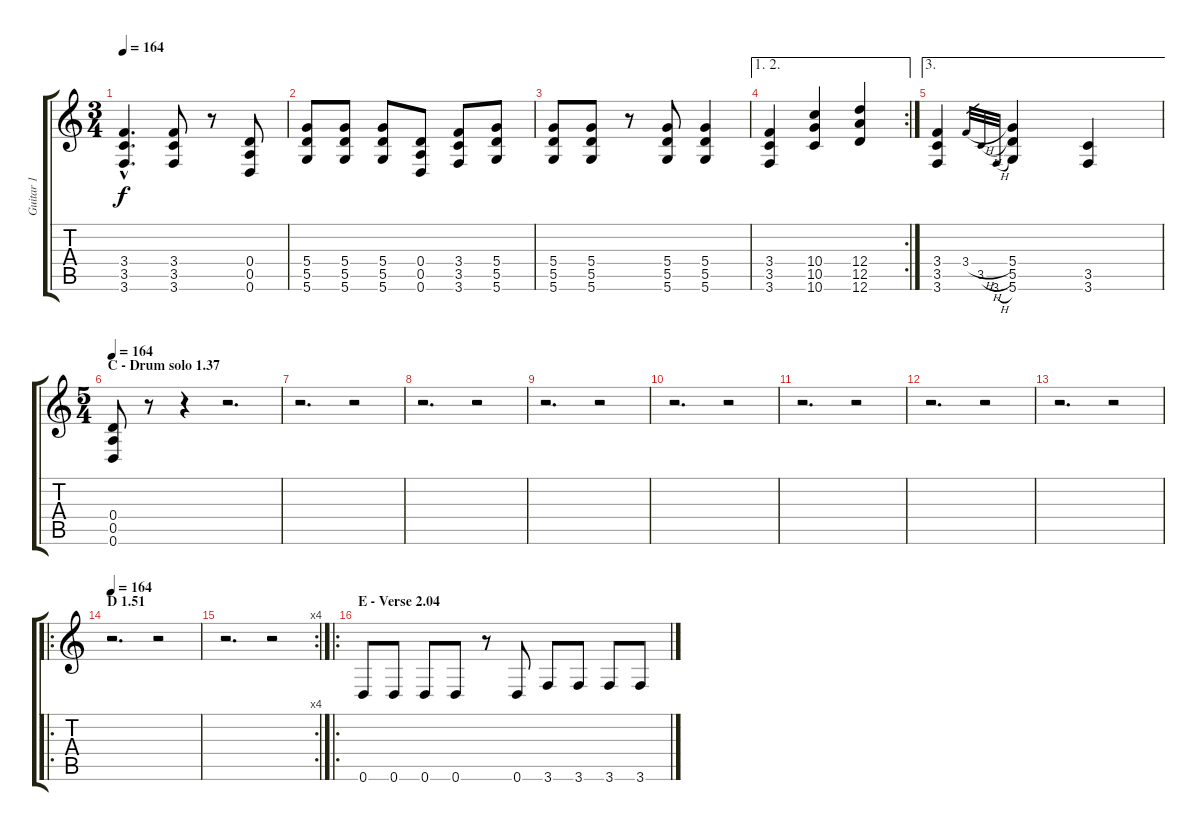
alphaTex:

\track ("Guitar 1" "Guitar 1") {instrument distortionguitar}
\staff {score tabs}
\tuning (E4 B3 G3 D3 A2 D2) {hide}
\ts (3 4)
\tempo 164
\clef g2
\ks c
(3.4{hac} 3.5{hac} 3.6{hac}).4{d dy f} (3.4 3.5 3.6).8 r.8 (0.4 0.5 0.6).8 |
(5.4 5.5 5.6).8 (5.4 5.5 5.6).8 (5.4 5.5 5.6).8 (0.4 0.5 0.6).8 (3.4 3.5 3.6).8 (5.4 5.5 5.6).8 |
(5.4 5.5 5.6).8 (5.4 5.5 5.6).8 r.8 (5.4 5.5 5.6).8 (5.4 5.5 5.6).4 |
\ae (1 2)
\rc 2
(3.4 3.5 3.6).4 (10.4 10.5 10.6).4 (12.4 12.5 12.6).4 |
\ae 3
(3.4 3.5 3.6).4 3.4{h}.32{gr} 3.5{h}.32{gr} 3.6{h}.32{gr} (5.4 5.5 5.6).4 (3.5 3.6).4 |
\ts (5 4)
\section ("" "C - Drum solo 1.37")
\tempo 164
(0.4 0.5 0.6).8 r.8 r.4 r.2{d} |
r.2{d} r.2 |
r.2{d} r.2 |
r.2{d} r.2 |
r.2{d} r.2 |
r.2{d} r.2 |
r.2{d} r.2 |
r.2{d} r.2 |
\ro
\section ("" "D 1.51")
\tempo 164
r.2{d} r.2 |
\rc 4
r.2{d} r.2 |
\ro
\section ("" "E - Verse 2.04")
0.6.8 0.6.8 0.6.8 0.6.8 r.8 0.6.8 3.6.8 3.6.8 3.6.8 3.6.8
